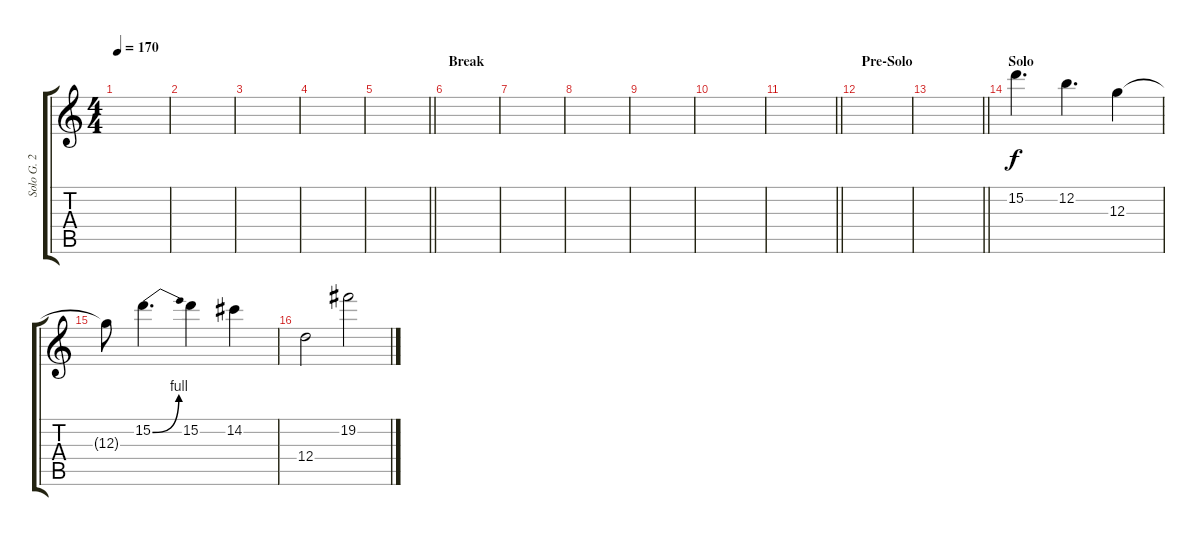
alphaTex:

\track ("Solo G. 2" "Solo G. 2") {instrument distortionguitar}
\staff {score tabs}
\tuning (E4 B3 G3 D3 A2 E2) {hide}
\ts (4 4)
\tempo 170
\clef g2
\ks c
|
|
|
|
\barLineRight lightlight
|
\section ("" "Break")
|
|
|
|
|
\barLineRight lightlight
|
\section ("" "Pre-Solo")
|
\barLineRight lightlight
|
\section ("" "Solo")
15.2.4{d} 12.2.4{d} 12.3.4 |
12.3{t}.8 15.2{be (bend 0 0 60 4)}.4{d} 15.2.4 14.2.4 |
12.4.2 19.2.2
